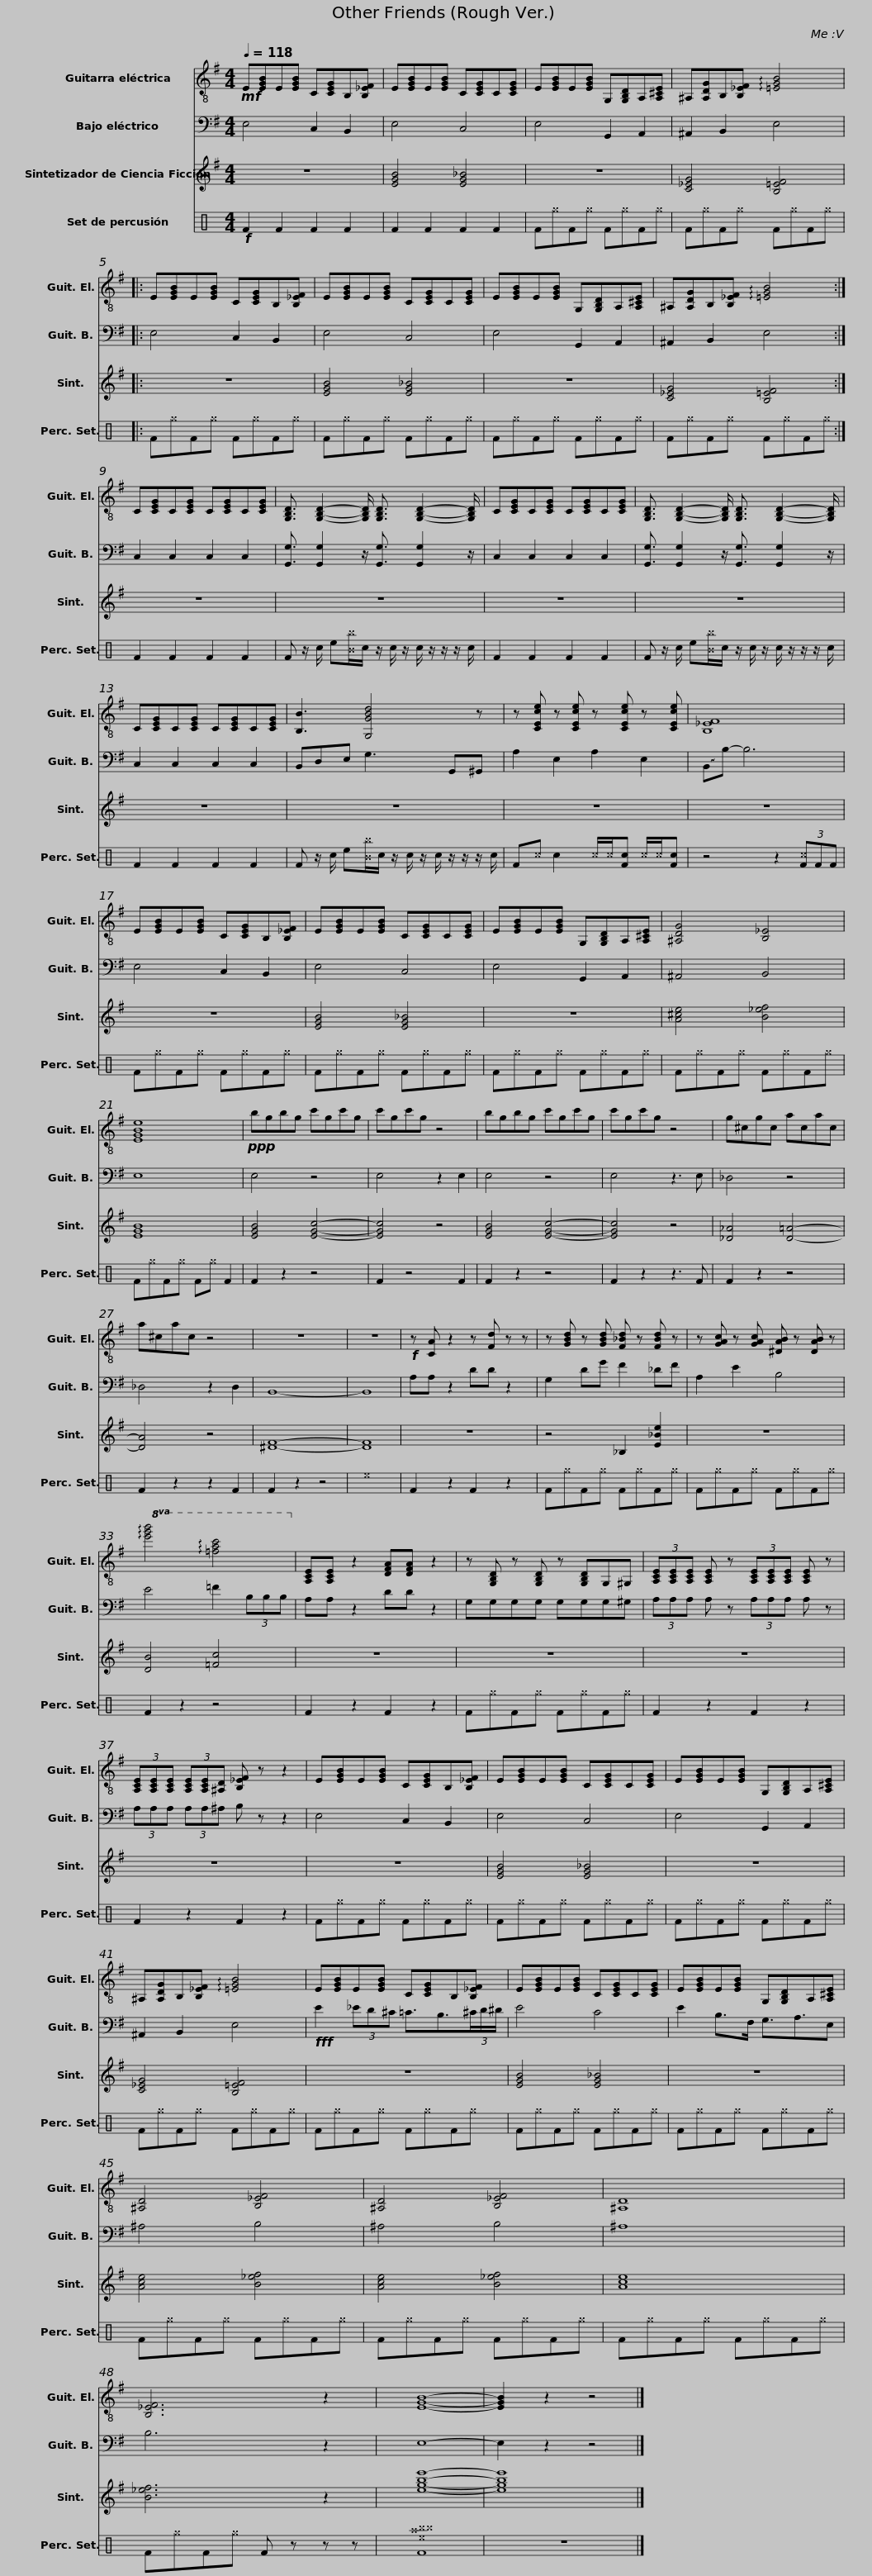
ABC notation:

X:1
%%score 1 2 3 4
L:1/8
Q:1/4=118
M:4/4
I:linebreak $
K:G
V:1 treble-8
V:2 bass transpose=-12
V:3 treble
V:4 perc
K:none
V:1
!mf! E[EGB]E[EGB] C[CEG]B,[B,_EF] | E[EGB]E[EGB] C[CEG]C[CEG] | E[EGB]E[EGB] G,[G,B,D]A,[A,^CE] |$ ^A,[A,DG]B,[B,_EF] !arpeggio![=EGB]4 |: E[EGB]E[EGB] C[CEG]B,[B,_EF] | %5
 E[EGB]E[EGB] C[CEG]C[CEG] |$ E[EGB]E[EGB] G,[G,B,D]A,[A,^CE] | ^A,[A,DG]B,[B,_EF] !arpeggio![=EGB]4 :| C[CEG]C[CEG] C[CEG]C[CEG] |$ [G,B,D]3/2 [G,B,D]2- [G,B,D]/ [G,B,D]3/2 [G,B,D]2- [G,B,D]/ | %10
 C[CEG]C[CEG] C[CEG]C[CEG] |$ [G,B,D]3/2 [G,B,D]2- [G,B,D]/ [G,B,D]3/2 [G,B,D]2- [G,B,D]/ | C[CEG]C[CEG] C[CEG]C[CEG] |$ [B,B]3 [G,GBd]4 z | z [CEce] z [CEce] z [CEce] z [CEce] | %15
 [B,_EF]8 |$ E[EGB]E[EGB] C[CEG]B,[B,_EF] | E[EGB]E[EGB] C[CEG]C[CEG] | E[EGB]E[EGB] G,[G,B,D]A,[A,^CE] | [^A,DG]4 [B,_E]4 |$ %20
 [EGBe]8 |!ppp! bgbg c'gc'g | c'gc'g z4 | bgbg c'gc'g |$ c'gc'g z4 | %25
 g^cgc acac | a^cac z4 | z8 | z8 |!f! z [CA] z2 z [Fd] z z |$ %30
 z [GBd] z [GBd] [F_Bd] z [FBd] z | z [GAc] z [GAc] [^DAB] z [DAB] z |!8va(! !arpeggio![e'g'b']4 !arpeggio![=f'a'c'']4!8va)! | [A,CE][A,CE] z2 [DFA][DFA] z2 |$ z [G,B,D] z [G,B,D] z [G,B,D]G,^G, | %35
 (3[A,CE][A,CE][A,CE] [A,CE] z (3[A,CE][A,CE][A,CE] [A,CE] z | (3[A,CE][A,CE][A,CE] (3[A,CE][A,CE][^A,D] [B,_EF] z z2 |$ E[EGB]E[EGB] C[CEG]B,[B,_EF] | E[EGB]E[EGB] C[CEG]C[CEG] | E[EGB]E[EGB] G,[G,B,D]A,[A,^CE] |$ %40
 ^A,[A,DG]B,[B,_EF] !arpeggio![=EGB]4 | E[EGB]E[EGB] C[CEG]B,[B,_EF] | E[EGB]E[EGB] C[CEG]C[CEG] |$ E[EGB]E[EGB] G,[G,B,D]A,[A,^CE] | [^A,D]4 [B,_EF]4 | %45
 [^A,D]4 [B,_EF]4 | [^A,D]8 |$ [B,_EF]6 z2 | [EGB]8- | [EGB]2 z2 z4 |] %50
V:2
 E,4 C,2 B,,2 | E,4 C,4 | E,4 G,,2 A,,2 |$ ^A,,2 B,,2 E,4 |: E,4 C,2 B,,2 | %5
 E,4 C,4 |$ E,4 G,,2 A,,2 | ^A,,2 B,,2 E,4 :| C,2 C,2 C,2 C,2 |$ [G,,G,]3/2 [G,,G,]2 z/ [G,,G,]3/2 [G,,G,]2 z/ | %10
 C,2 C,2 C,2 C,2 |$ [G,,G,]3/2 [G,,G,]2 z/ [G,,G,]3/2 [G,,G,]2 z/ | C,2 C,2 C,2 C,2 |$ B,,D,E, G,3 G,,^G,, | A,2 E,2 A,2 E,2 | %15
 !~(!B,,!~)!B,- B,6 |$ E,4 C,2 B,,2 | E,4 C,4 | E,4 G,,2 A,,2 | ^A,,4 B,,4 |$ %20
 E,8 | E,4 z4 | E,4 z2 E,2 | E,4 z4 |$ E,4 z3 E, | %25
 _D,4 z4 | _D,4 z2 D,2 | B,,8- | B,,8 | A,A, z2 DD z2 |$ %30
 G,2 DG F2 _DF | A,2 E2 B,4 | E4 =F2 (3B,B,B, | A,A, z2 DD z2 |$ G,G,G,G, G,G,G,^G, | %35
 (3A,A,A, A, z (3A,A,A, A, z | (3A,A,A, (3A,A,^A, B, z z2 |$ E,4 C,2 B,,2 | E,4 C,4 | E,4 G,,2 A,,2 |$ %40
 ^A,,2 B,,2 E,4 |!fff! E2 (3_ED^C =C3/2B,3/2(3^C/D/^D/ | E4 C4 |$ E2 B,>F, G,3/2A,3/2E, | ^A,4 B,4 | %45
 ^A,4 B,4 | ^A,8 |$ B,6 z2 | E,8- | E,2 z2 z4 |] %50
V:3
 z8 | [EGB]4 [EG_B]4 | z8 |$ [C_EG]4 [B,=EF]4 |: z8 | %5
 [EGB]4 [EG_B]4 |$ z8 | [C_EG]4 [B,=EF]4 :| z8 |$ z8 | %10
 z8 |$ z8 | z8 |$ z8 | z8 | %15
 z8 |$ z8 | [EGB]4 [EG_B]4 | z8 | [A^ce]4 [B_ef]4 |$ %20
 [EGB]8 | [EGB]4 [EGc]4- | [EGc]4 z4 | [EGB]4 [EGc]4- |$ [EGc]4 z4 | %25
 [_D_A]4 [D=A]4- | [DA]4 z4 | [^DF]8- | [DF]8 | z8 |$ %30
 z4 _B,2 [E_Be]2 | z8 | [DB]4 [=Fc]4 | z8 |$ z8 | %35
 z8 | z8 |$ z8 | [EGB]4 [EG_B]4 | z8 |$ %40
 [C_EG]4 [B,=EF]4 | z8 | [EGB]4 [EG_B]4 |$ z8 | [Ace]4 [B_ef]4 | %45
 [Ace]4 [B_ef]4 | [Ace]8 |$ [B_ef]6 z2 | [egbe']8- | [egbe']8 |] %50
V:4
[K:C]!f! F2 F2 F2 F2 | F2 F2 F2 F2 | F^gF^g F^gF^g |$ F^gF^g F^gF^g |: F^gF^g F^gF^g | %5
 F^gF^g F^gF^g |$ F^gF^g F^gF^g | F^gF^g F^gF^g :| F2 F2 F2 F2 |$ F z/ c/ e[^B^b]/c/ z/ c/ z/ c/ z/ z/ z/ c/ | %10
 F2 F2 F2 F2 |$ F z/ c/ e[^B^b]/c/ z/ c/ z/ c/ z/ z/ z/ c/ | F2 F2 F2 F2 |$ F z/ c/ e[^B^b]/c/ z/ c/ z/ c/ z/ z/ z/ c/ | F^c c2 ^c/^c/[Fc] ^c/^c/[Fc] | %15
 z4 z2 (3[F^c]FF |$ F^gF^g F^gF^g | F^gF^g F^gF^g | F^gF^g F^gF^g | F^gF^g F^gF^g |$ %20
 F^gF^g F^g F2 | F2 z2 z4 | F2 z4 F2 | F2 z2 z4 |$ F2 z2 z3 F | %25
 F2 z2 z4 | F2 z2 z2 F2 | F2 z2 z4 | ^e8 | F2 z2 F2 z2 |$ %30
 F^gF^g F^gF^g | F^gF^g F^gF^g | F2 z2 z4 | F2 z2 F2 z2 |$ F^gF^g F^gF^g | %35
 F2 z2 F2 z2 | F2 z2 F2 z2 |$ F^gF^g F^gF^g | F^gF^g F^gF^g | F^gF^g F^gF^g |$ %40
 F^gF^g F^gF^g | F^gF^g F^gF^g | F^gF^g F^gF^g |$ F^gF^g F^gF^g | F^gF^g F^gF^g | %45
 F^gF^g F^gF^g | F^gF^g F^gF^g |$ F^gF^g F z z z | [F^e^a^b^b]8 | z8 |] %50
